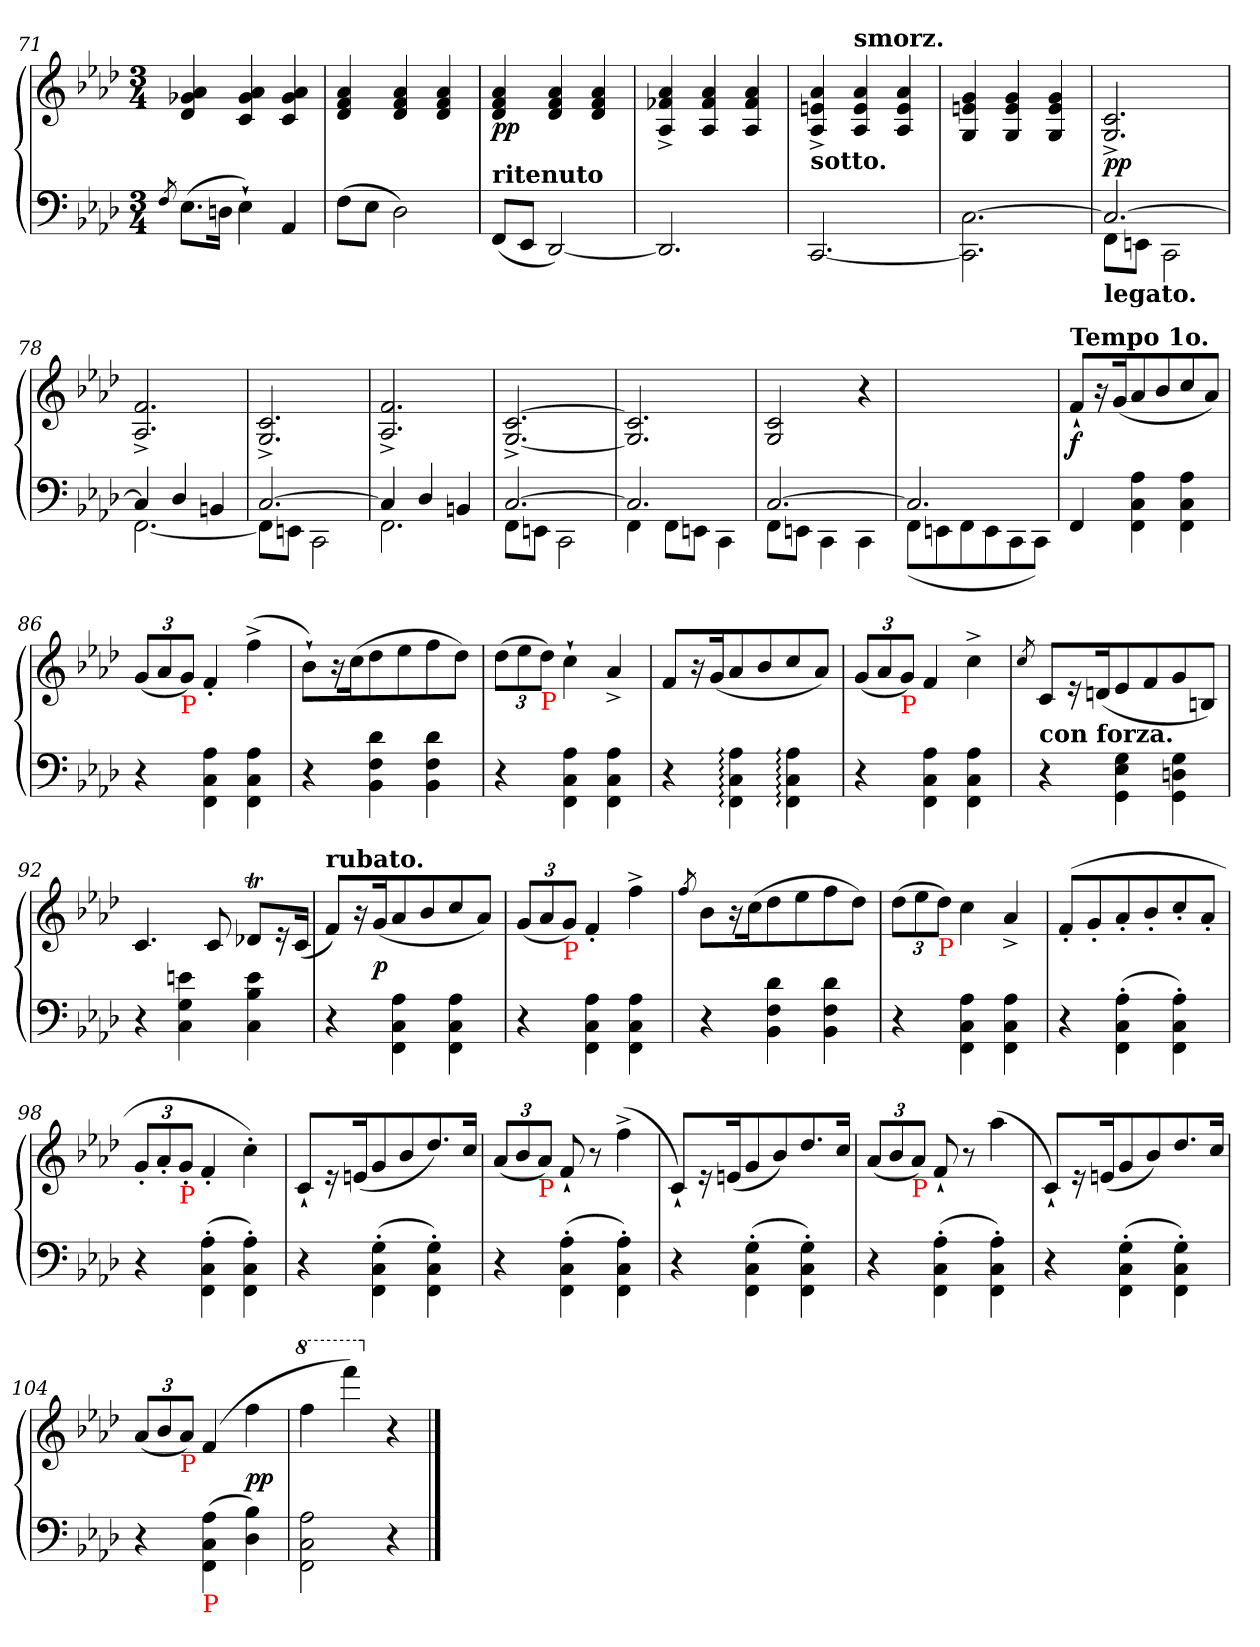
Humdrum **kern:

**kern	**kern	**dynam
*part1	*part1	*part1
*staff2	*staff1	*staff1/2
*clefF4	*clefG2	*
*k[b-e-a-d-]	*k[b-e-a-d-]	*
*f:	*f:	*
*M3/4	*M3/4	*
=71	=71	=71
8qF/	.	.
(>8.E-L	4a- 4g-X 4d-	.
16DnJk	.	.
4E-`)	4a- 4g- 4c	.
4AA-	4a- 4g- 4c	.
=72	=72	=72
(>8FL	4a- 4f 4d-	.
8E-J	.	.
2D-)	4a- 4f 4d-	.
.	4a- 4f 4d-	.
=73	=73	=73
!LO:TX:a:B:t=ritenuto	!	!
(<8FFL	4a- 4f 4d-	pp
8EE-J	.	.
[2DD-)	4a- 4f 4d-	.
.	4a- 4f 4d-	.
=74	=74	=74
2.DD-/]	4a-^>/ 4f-X^>/ 4A-^>/	.
.	4a-/ 4f-/ 4A-/	.
.	4a-/ 4f-/ 4A-/	.
=75	=75	=75
!	!LO:TX:b:B:t=sotto.	!
[2.CC/	4a-^>/ 4en^>/ 4A-^>/	.
!	!LO:TX:a:B:t=smorz.	!
.	4a-/ 4e/ 4A-/	.
.	4a-/ 4e/ 4A-/	.
=76	=76	=76
[2.C\ 2.CC]\	4g/ 4en/ 4G/	.
.	4g/ 4e/ 4G/	.
.	4g/ 4e/ 4G/	.
=77	=77	=77
*^	*	*
!LO:TX:b:B:t=legato.	!	!	!
2.C_	8FF\L	2.c^>/ 2.G^>/	pp
.	8EEn\J	.	.
.	2CC\	.	.
=78	=78	=78	=78
4C]	[2.FF\	2.f^>/ 2.A-^>/	.
4D-	.	.	.
4BBn	.	.	.
=79	=79	=79	=79
[2.C	8FF\L]	2.c^>/ 2.G^>/	.
.	8EEn\J	.	.
.	2CC\	.	.
=80	=80	=80	=80
4C]	2.FF\	2.f^>/ 2.A-^>/	.
4D-	.	.	.
4BBn	.	.	.
=81	=81	=81	=81
[2.C	8FF\L	[2.c^>/ [2.G^>/	.
.	8EEn\J	.	.
.	2CC\	.	.
=82	=82	=82	=82
2.C]	4FF\	2.c]/ 2.G]/	.
.	8FF\L	.	.
.	8EEn\J	.	.
.	4CC\	.	.
=83	=83	=83	=83
[2.C	8FF\L	2c/ 2G/	.
.	8EEn\J	.	.
.	4CC\	.	.
.	4CC\	4r	.
=84	=84	=84	=84
2.C]	(>8FFL	2.ryy	.
.	8EEn	.	.
.	8FF	.	.
.	8EE	.	.
.	8CC	.	.
.	8CCJ)	.	.
=85	=85	=85	=85
!	!	!LO:TX:a:B:t=Tempo 1o.	!
*v	*v	*	*
4FF	8f`L	f
.	16r	.
.	(<16gk	.
4A-\ 4C\ 4FF\	8a-	.
.	8b-	.
4A-\ 4C\ 4FF\	8cc	.
.	8a-J)	.
=86	=86	=86
*	*Xbrackettup	*
4r	(<12gL	.
.	12a-	.
!	!LO:TX:b:color=red:t=P	!
.	12gJ)	.
4A-\ 4C\ 4FF\	4f'	.
4A-\ 4C\ 4FF\	(>4ff^<	.
=87	=87	=87
4r	8b-`L)	.
.	16r	.
.	(>16cck	.
4d- 4F 4BB-	8dd-	.
.	8ee-	.
4d- 4F 4BB-	8ff	.
.	8dd-J)	.
=88	=88	=88
4r	(12dd-L	.
.	12ee-	.
!	!LO:TX:b:color=red:t=P	!
.	12dd-J)	.
4A-\ 4C\ 4FF\	4cc`	.
4A-\ 4C\ 4FF\	4a-^>/	.
=89	=89	=89
4r	8fL	.
.	16r	.
.	(<16gk	.
4A-:\ 4C:\ 4FF:\	8a-	.
.	8b-	.
4A-:\ 4C:\ 4FF:\	8cc	.
.	8a-J)	.
=90	=90	=90
4r	(<12gL	.
.	12a-	.
!	!LO:TX:b:color=red:t=P	!
.	12gJ)	.
4A-\ 4C\ 4FF\	4f	.
4A-\ 4C\ 4FF\	4cc^	.
=91	=91	=91
.	8qcc/	.
!	!LO:TX:b:B:t=con forza.	!
4r	8cL	.
.	16r	.
.	(<16dnk	.
4G\ 4E-\ 4GG\	8e-	.
.	8f	.
4G\ 4Dn\ 4GG\	8g	.
.	8BnJ)	.
=92	=92	=92
4r	4.c	.
4en 4G 4C	.	.
.	8c	.
4e 4B- 4C	8d-XTL	.
.	16r	.
.	(<16cJk	.
=93	=93	=93
!	!LO:TX:a:B:t=rubato.	!
4r	8fL)	.
.	16r	.
.	(<16gk	p
4A-\ 4C\ 4FF\	8a-	.
.	8b-	.
4A-\ 4C\ 4FF\	8cc	.
.	8a-J)	.
=94	=94	=94
4r	(12gL	.
.	12a-	.
!	!LO:TX:b:color=red:t=P	!
.	12gJ)	.
4A-\ 4C\ 4FF\	4f'	.
4A-\ 4C\ 4FF\	4ff^	.
=95	=95	=95
.	8qff/	.
4r	8b-L	.
.	16r	.
.	(>16cck	.
4d- 4F 4BB-	8dd-	.
.	8ee-	.
4d- 4F 4BB-	8ff	.
.	8dd-J)	.
=96	=96	=96
4r	(>12dd-L	.
.	12ee-	.
!	!LO:TX:b:color=red:t=P	!
.	12dd-J)	.
4A-\ 4C\ 4FF\	4cc	.
4A-\ 4C\ 4FF\	4a-^>/	.
=97	=97	=97
4r	(<8f'L	.
.	8g'	.
(>4A-'\ 4C'\ 4FF'\	8a-'	.
.	8b-'	.
4A-'\ 4C'\ 4FF'\)	8cc'	.
.	8a-'J	.
=98	=98	=98
4r	12g'L	.
.	12a-'	.
!	!LO:TX:b:color=red:t=P	!
.	12g'J	.
(>4A-'\ 4C'\ 4FF'\	4f'	.
4A-'\ 4C'\ 4FF'\)	4cc'\)	.
=99	=99	=99
4r	8c`L	.
.	16r	.
.	(<16enk	.
(>4G'\ 4C'\ 4FF'\	8g	.
.	8b-	.
4G'\ 4C'\ 4FF'\)	8.dd-)	.
.	16ccJk	.
=100	=100	=100
4r	(<12a-L	.
.	12b-	.
!	!LO:TX:b:color=red:t=P	!
.	12a-J)	.
(>4A-'\ 4C'\ 4FF'\	8f`	.
.	8r	.
4A-'\ 4C'\ 4FF'\)	(>4ff^	.
=101	=101	=101
4r	8c`L)	.
.	16r	.
.	(<16enk	.
(>4G'\ 4C'\ 4FF'\	8g	.
.	8b-)	.
4G'\ 4C'\ 4FF'\)	8.dd-	.
.	16ccJk	.
=102	=102	=102
4r	(<12a-L	.
.	12b-	.
!	!LO:TX:b:color=red:t=P	!
.	12a-J)	.
(>4A-'\ 4C'\ 4FF'\	8f`	.
.	8r	.
4A-'\ 4C'\ 4FF'\)	(>4aa-	.
=103	=103	=103
4r	8c`L)	.
.	16r	.
.	(<16enk	.
(>4G'\ 4C'\ 4FF'\	8g	.
.	8b-)	.
4G'\ 4C'\ 4FF'\)	8.dd-	.
.	16ccJk	.
=104	=104	=104
4r	(<12a-L	.
.	12b-	.
!	!LO:TX:b:color=red:t=P	!
.	12a-J)	.
!LO:TX:b:color=red:t=P	!	!
(>4A-\ 4C\ 4FF\	(>4f	.
4B- 4D-)	4ff	pp
=105	=105	=105
*	*8va	*
2A-\ 2C\ 2FF\	4fff	.
.	4ffff)	.
*	*X8va	*
4r	4r	.
==	==	==
*-	*-	*-
